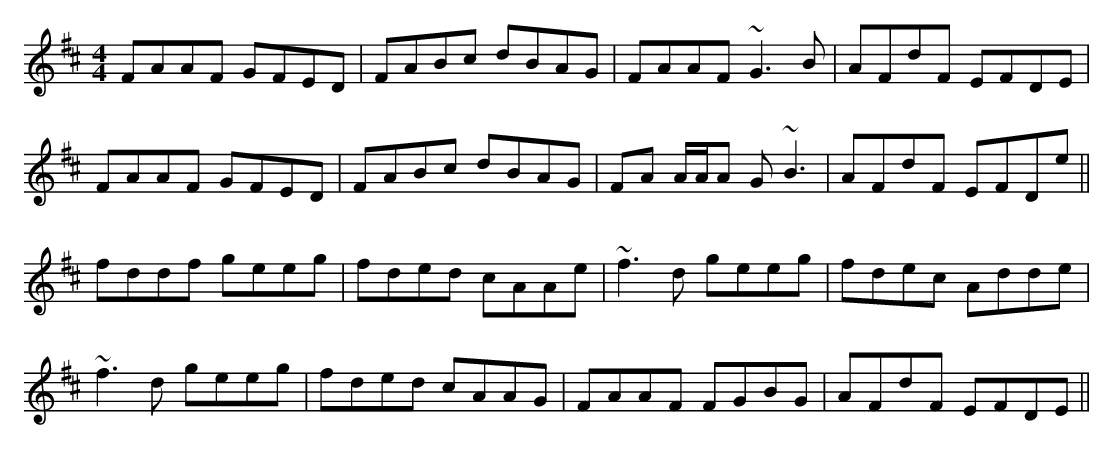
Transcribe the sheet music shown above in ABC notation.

X:1
M:4/4
K:D
FAAF GFED|FABc dBAG|FAAF ~G3B|AFdF EFDE|
FAAF GFED|FABc dBAG|FA A/A/A G~B3|AFdF EFDe||
fddf geeg|fded cAAe|~f3d geeg|fdec Adde|
~f3d geeg|fded cAAG|FAAF FGBG|AFdF EFDE||
